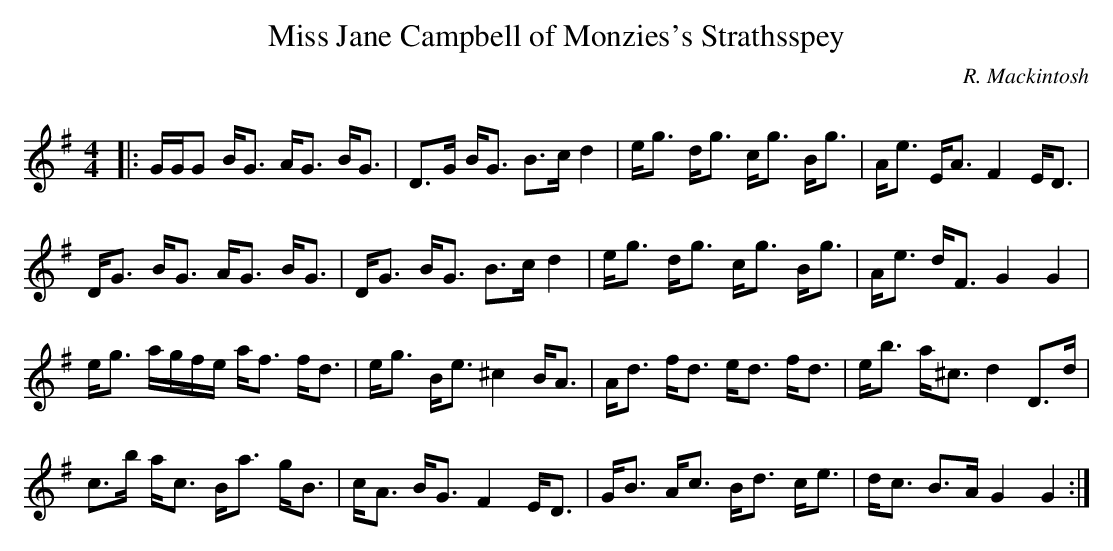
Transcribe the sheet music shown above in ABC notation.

X:1
T: Miss Jane Campbell of Monzies's Strathsspey
C:R. Mackintosh
Q: 128
K:G
M:4/4
L:1/16
|:GGG2 BG3 AG3 BG3|D3G BG3 B3c d4|eg3 dg3 cg3 Bg3|Ae3 EA3 F4 ED3|
DG3 BG3 AG3 BG3|DG3 BG3 B3c d4|eg3 dg3 cg3 Bg3|Ae3 dF3 G4 G4|
eg3 agfe af3 fd3|eg3 Be3 ^c4 BA3|Ad3 fd3 ed3 fd3|eb3 a^c3 d4 D3d|
c3b ac3 Ba3 gB3|cA3 BG3 F4 ED3|GB3 Ac3 Bd3 ce3|dc3 B3A G4 G4:|
